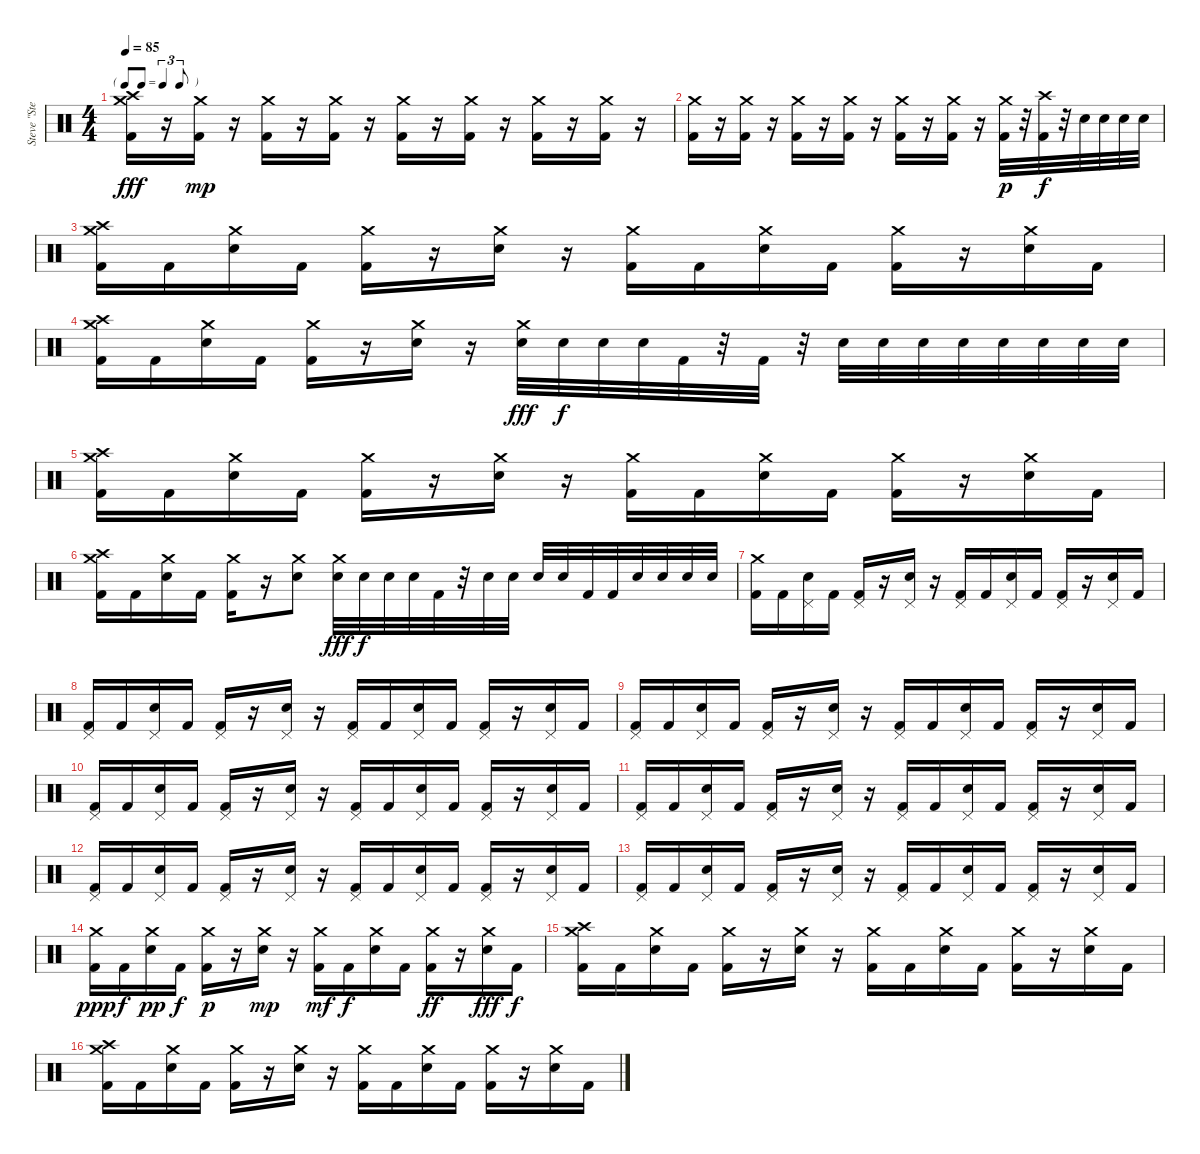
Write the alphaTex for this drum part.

\track ("Steve \"Stevo 32\" Jocz" "Steve \"Ste") {instrument percussion}
\staff {score}
\articulation defaults
\ts (4 4)
\tf triplet8th
\tempo 85
\clef neutral
\ks c
("Crash high (hit)" "Crash medium (hit)" "Kick (hit) 2").16{dy fff} r.16 ("Crash medium (hit)" "Kick (hit) 2").16{dy mp} r.16 ("Crash medium (hit)" "Kick (hit) 2").16 r.16 ("Crash medium (hit)" "Kick (hit) 2").16 r.16 ("Crash medium (hit)" "Kick (hit) 2").16 r.16 ("Crash medium (hit)" "Kick (hit) 2").16 r.16 ("Crash medium (hit)" "Kick (hit) 2").16 r.16 ("Crash medium (hit)" "Kick (hit) 2").16 r.16 |
("Crash medium (hit)" "Kick (hit) 2").16 r.16 ("Crash medium (hit)" "Kick (hit) 2").16 r.16 ("Crash medium (hit)" "Kick (hit) 2").16 r.16 ("Crash medium (hit)" "Kick (hit) 2").16 r.16 ("Crash medium (hit)" "Kick (hit) 2").16 r.16 ("Crash medium (hit)" "Kick (hit) 2").16 r.16 ("Crash medium (hit)" "Kick (hit) 2").32{dy p} r.32 ("Crash high (hit)" "Kick (hit) 2").32{dy f} r.32 "Electric Snare (hit)".32 "Electric Snare (hit)".32 "Electric Snare (hit)".32 "Electric Snare (hit)".32 |
("Crash high (hit)" "Crash medium (hit)" "Kick (hit) 2").16 "Kick (hit) 2".16 ("Crash medium (hit)" "Electric Snare (hit)").16 "Kick (hit) 2".16 ("Crash medium (hit)" "Kick (hit) 2").16 r.16 ("Crash medium (hit)" "Electric Snare (hit)").16 r.16 ("Crash medium (hit)" "Kick (hit) 2").16 "Kick (hit) 2".16 ("Crash medium (hit)" "Electric Snare (hit)").16 "Kick (hit) 2".16 ("Crash medium (hit)" "Kick (hit) 2").16 r.16 ("Crash medium (hit)" "Electric Snare (hit)").16 "Kick (hit) 2".16 |
("Crash high (hit)" "Crash medium (hit)" "Kick (hit) 2").16 "Kick (hit) 2".16 ("Crash medium (hit)" "Electric Snare (hit)").16 "Kick (hit) 2".16 ("Crash medium (hit)" "Kick (hit) 2").16 r.16 ("Crash medium (hit)" "Electric Snare (hit)").16 r.16 ("Crash medium (hit)" "Electric Snare (hit)").32{dy fff} "Electric Snare (hit)".32{dy f} "Electric Snare (hit)".32 "Electric Snare (hit)".32 "Kick (hit) 2".32 r.32 "Kick (hit) 2".32 r.32 "Electric Snare (hit)".32 "Electric Snare (hit)".32 "Electric Snare (hit)".32 "Electric Snare (hit)".32 "Electric Snare (hit)".32 "Electric Snare (hit)".32 "Electric Snare (hit)".32 "Electric Snare (hit)".32 |
("Crash high (hit)" "Crash medium (hit)" "Kick (hit) 2").16 "Kick (hit) 2".16 ("Crash medium (hit)" "Electric Snare (hit)").16 "Kick (hit) 2".16 ("Crash medium (hit)" "Kick (hit) 2").16 r.16 ("Crash medium (hit)" "Electric Snare (hit)").16 r.16 ("Crash medium (hit)" "Kick (hit) 2").16 "Kick (hit) 2".16 ("Crash medium (hit)" "Electric Snare (hit)").16 "Kick (hit) 2".16 ("Crash medium (hit)" "Kick (hit) 2").16 r.16 ("Crash medium (hit)" "Electric Snare (hit)").16 "Kick (hit) 2".16 |
("Crash high (hit)" "Crash medium (hit)" "Kick (hit) 2").16 "Kick (hit) 2".16 ("Crash medium (hit)" "Electric Snare (hit)").16 "Kick (hit) 2".16 ("Crash medium (hit)" "Kick (hit) 2").16 r.16 ("Crash medium (hit)" "Electric Snare (hit)").8 ("Crash medium (hit)" "Electric Snare (hit)").32{dy fff} "Electric Snare (hit)".32{dy f} "Electric Snare (hit)".32 "Electric Snare (hit)".32 "Kick (hit) 2".32 r.32 "Electric Snare (hit)".32 "Electric Snare (hit)".32 "Electric Snare (hit)".32 "Electric Snare (hit)".32 "Kick (hit) 2".32 "Kick (hit) 2".32 "Electric Snare (hit)".32 "Electric Snare (hit)".32 "Electric Snare (hit)".32 "Electric Snare (hit)".32 |
("Crash medium (hit)" "Kick (hit) 2").16 "Kick (hit) 2".16 ("Pedal Hi-Hat (hit)" "Electric Snare (hit)").16 "Kick (hit) 2".16 ("Pedal Hi-Hat (hit)" "Kick (hit) 2").16 r.16 ("Pedal Hi-Hat (hit)" "Electric Snare (hit)").16 r.16 ("Pedal Hi-Hat (hit)" "Kick (hit) 2").16 "Kick (hit) 2".16 ("Pedal Hi-Hat (hit)" "Electric Snare (hit)").16 "Kick (hit) 2".16 ("Pedal Hi-Hat (hit)" "Kick (hit) 2").16 r.16 ("Pedal Hi-Hat (hit)" "Electric Snare (hit)").16 "Kick (hit) 2".16 |
("Pedal Hi-Hat (hit)" "Kick (hit) 2").16 "Kick (hit) 2".16 ("Pedal Hi-Hat (hit)" "Electric Snare (hit)").16 "Kick (hit) 2".16 ("Pedal Hi-Hat (hit)" "Kick (hit) 2").16 r.16 ("Pedal Hi-Hat (hit)" "Electric Snare (hit)").16 r.16 ("Pedal Hi-Hat (hit)" "Kick (hit) 2").16 "Kick (hit) 2".16 ("Pedal Hi-Hat (hit)" "Electric Snare (hit)").16 "Kick (hit) 2".16 ("Pedal Hi-Hat (hit)" "Kick (hit) 2").16 r.16 ("Pedal Hi-Hat (hit)" "Electric Snare (hit)").16 "Kick (hit) 2".16 |
("Pedal Hi-Hat (hit)" "Kick (hit) 2").16 "Kick (hit) 2".16 ("Pedal Hi-Hat (hit)" "Electric Snare (hit)").16 "Kick (hit) 2".16 ("Pedal Hi-Hat (hit)" "Kick (hit) 2").16 r.16 ("Pedal Hi-Hat (hit)" "Electric Snare (hit)").16 r.16 ("Pedal Hi-Hat (hit)" "Kick (hit) 2").16 "Kick (hit) 2".16 ("Pedal Hi-Hat (hit)" "Electric Snare (hit)").16 "Kick (hit) 2".16 ("Pedal Hi-Hat (hit)" "Kick (hit) 2").16 r.16 ("Pedal Hi-Hat (hit)" "Electric Snare (hit)").16 "Kick (hit) 2".16 |
("Pedal Hi-Hat (hit)" "Kick (hit) 2").16 "Kick (hit) 2".16 ("Pedal Hi-Hat (hit)" "Electric Snare (hit)").16 "Kick (hit) 2".16 ("Pedal Hi-Hat (hit)" "Kick (hit) 2").16 r.16 ("Pedal Hi-Hat (hit)" "Electric Snare (hit)").16 r.16 ("Pedal Hi-Hat (hit)" "Kick (hit) 2").16 "Kick (hit) 2".16 ("Pedal Hi-Hat (hit)" "Electric Snare (hit)").16 "Kick (hit) 2".16 ("Pedal Hi-Hat (hit)" "Kick (hit) 2").16 r.16 ("Pedal Hi-Hat (hit)" "Electric Snare (hit)").16 "Kick (hit) 2".16 |
("Pedal Hi-Hat (hit)" "Kick (hit) 2").16 "Kick (hit) 2".16 ("Pedal Hi-Hat (hit)" "Electric Snare (hit)").16 "Kick (hit) 2".16 ("Pedal Hi-Hat (hit)" "Kick (hit) 2").16 r.16 ("Pedal Hi-Hat (hit)" "Electric Snare (hit)").16 r.16 ("Pedal Hi-Hat (hit)" "Kick (hit) 2").16 "Kick (hit) 2".16 ("Pedal Hi-Hat (hit)" "Electric Snare (hit)").16 "Kick (hit) 2".16 ("Pedal Hi-Hat (hit)" "Kick (hit) 2").16 r.16 ("Pedal Hi-Hat (hit)" "Electric Snare (hit)").16 "Kick (hit) 2".16 |
("Pedal Hi-Hat (hit)" "Kick (hit) 2").16 "Kick (hit) 2".16 ("Pedal Hi-Hat (hit)" "Electric Snare (hit)").16 "Kick (hit) 2".16 ("Pedal Hi-Hat (hit)" "Kick (hit) 2").16 r.16 ("Pedal Hi-Hat (hit)" "Electric Snare (hit)").16 r.16 ("Pedal Hi-Hat (hit)" "Kick (hit) 2").16 "Kick (hit) 2".16 ("Pedal Hi-Hat (hit)" "Electric Snare (hit)").16 "Kick (hit) 2".16 ("Pedal Hi-Hat (hit)" "Kick (hit) 2").16 r.16 ("Pedal Hi-Hat (hit)" "Electric Snare (hit)").16 "Kick (hit) 2".16 |
("Pedal Hi-Hat (hit)" "Kick (hit) 2").16 "Kick (hit) 2".16 ("Pedal Hi-Hat (hit)" "Electric Snare (hit)").16 "Kick (hit) 2".16 ("Pedal Hi-Hat (hit)" "Kick (hit) 2").16 r.16 ("Pedal Hi-Hat (hit)" "Electric Snare (hit)").16 r.16 ("Pedal Hi-Hat (hit)" "Kick (hit) 2").16 "Kick (hit) 2".16 ("Pedal Hi-Hat (hit)" "Electric Snare (hit)").16 "Kick (hit) 2".16 ("Pedal Hi-Hat (hit)" "Kick (hit) 2").16 r.16 ("Pedal Hi-Hat (hit)" "Electric Snare (hit)").16 "Kick (hit) 2".16 |
("Crash medium (hit)" "Kick (hit) 2").16{dy ppp} "Kick (hit) 2".16{dy f} ("Crash medium (hit)" "Electric Snare (hit)").16{dy pp} "Kick (hit) 2".16{dy f} ("Crash medium (hit)" "Kick (hit) 2").16{dy p} r.16 ("Crash medium (hit)" "Electric Snare (hit)").16{dy mp} r.16 ("Crash medium (hit)" "Kick (hit) 2").16{dy mf} "Kick (hit) 2".16{dy f} ("Crash medium (hit)" "Electric Snare (hit)").16 "Kick (hit) 2".16 ("Crash medium (hit)" "Kick (hit) 2").16{dy ff} r.16 ("Crash medium (hit)" "Electric Snare (hit)").16{dy fff} "Kick (hit) 2".16{dy f} |
("Crash high (hit)" "Crash medium (hit)" "Kick (hit) 2").16 "Kick (hit) 2".16 ("Crash medium (hit)" "Electric Snare (hit)").16 "Kick (hit) 2".16 ("Crash medium (hit)" "Kick (hit) 2").16 r.16 ("Crash medium (hit)" "Electric Snare (hit)").16 r.16 ("Crash medium (hit)" "Kick (hit) 2").16 "Kick (hit) 2".16 ("Crash medium (hit)" "Electric Snare (hit)").16 "Kick (hit) 2".16 ("Crash medium (hit)" "Kick (hit) 2").16 r.16 ("Crash medium (hit)" "Electric Snare (hit)").16 "Kick (hit) 2".16 |
("Crash high (hit)" "Crash medium (hit)" "Kick (hit) 2").16 "Kick (hit) 2".16 ("Crash medium (hit)" "Electric Snare (hit)").16 "Kick (hit) 2".16 ("Crash medium (hit)" "Kick (hit) 2").16 r.16 ("Crash medium (hit)" "Electric Snare (hit)").16 r.16 ("Crash medium (hit)" "Kick (hit) 2").16 "Kick (hit) 2".16 ("Crash medium (hit)" "Electric Snare (hit)").16 "Kick (hit) 2".16 ("Crash medium (hit)" "Kick (hit) 2").16 r.16 ("Crash medium (hit)" "Electric Snare (hit)").16 "Kick (hit) 2".16
